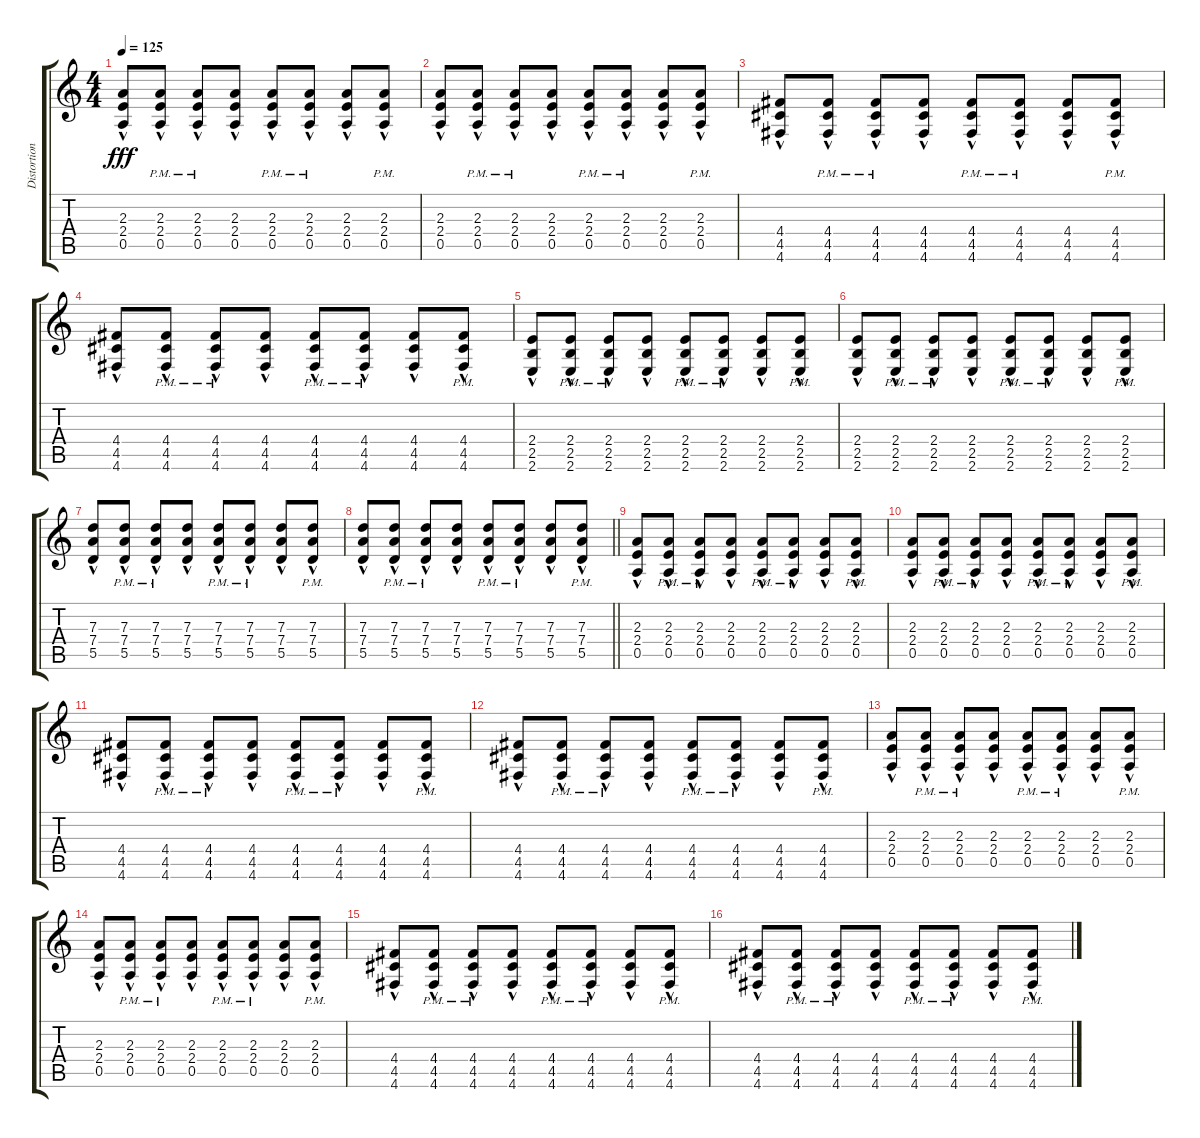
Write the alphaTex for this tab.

\track ("Distortion Guitar 1" "Distortion") {instrument overdrivenguitar}
\staff {score tabs}
\tuning (E4 B3 G3 D3 A2 D2) {hide}
\ts (4 4)
\tempo 125
\clef g2
\ks c
(2.3 2.4 0.5{hac}).8{dy fff} (2.3{pm} 2.4{pm} 0.5{hac pm}).8 (2.3{pm} 2.4{pm} 0.5{hac pm}).8 (2.3 2.4 0.5{hac}).8 (2.3{pm} 2.4{pm} 0.5{hac pm}).8 (2.3{pm} 2.4{pm} 0.5{hac pm}).8 (2.3 2.4 0.5{hac}).8 (2.3{pm} 2.4{pm} 0.5{hac pm}).8 |
(2.3 2.4 0.5{hac}).8 (2.3{pm} 2.4{pm} 0.5{hac pm}).8 (2.3{pm} 2.4{pm} 0.5{hac pm}).8 (2.3 2.4 0.5{hac}).8 (2.3{pm} 2.4{pm} 0.5{hac pm}).8 (2.3{pm} 2.4{pm} 0.5{hac pm}).8 (2.3 2.4 0.5{hac}).8 (2.3{pm} 2.4{pm} 0.5{hac pm}).8 |
(4.4 4.5{hac} 4.6).8 (4.4{pm} 4.5{hac pm} 4.6{pm}).8 (4.4{pm} 4.5{hac pm} 4.6{pm}).8 (4.4 4.5{hac} 4.6).8 (4.4{pm} 4.5{hac pm} 4.6{pm}).8 (4.4{pm} 4.5{hac pm} 4.6{pm}).8 (4.4 4.5{hac} 4.6).8 (4.4{pm} 4.5{hac pm} 4.6{pm}).8 |
(4.4 4.5{hac} 4.6).8 (4.4{pm} 4.5{hac pm} 4.6{pm}).8 (4.4{pm} 4.5{hac pm} 4.6{pm}).8 (4.4 4.5{hac} 4.6).8 (4.4{pm} 4.5{hac pm} 4.6{pm}).8 (4.4{pm} 4.5{hac pm} 4.6{pm}).8 (4.4 4.5{hac} 4.6).8 (4.4{pm} 4.5{hac pm} 4.6{pm}).8 |
(2.4{hac} 2.5 2.6).8 (2.4{hac pm} 2.5{pm} 2.6{pm}).8 (2.4{hac pm} 2.5{pm} 2.6{pm}).8 (2.4{hac} 2.5 2.6).8 (2.4{hac pm} 2.5{pm} 2.6{pm}).8 (2.4{hac pm} 2.5{pm} 2.6{pm}).8 (2.4{hac} 2.5 2.6).8 (2.4{hac pm} 2.5{pm} 2.6{pm}).8 |
(2.4{hac} 2.5 2.6).8 (2.4{hac pm} 2.5{pm} 2.6{pm}).8 (2.4{hac pm} 2.5{pm} 2.6{pm}).8 (2.4{hac} 2.5 2.6).8 (2.4{hac pm} 2.5{pm} 2.6{pm}).8 (2.4{hac pm} 2.5{pm} 2.6{pm}).8 (2.4{hac} 2.5 2.6).8 (2.4{hac pm} 2.5{pm} 2.6{pm}).8 |
(7.3 7.4{hac} 5.5).8 (7.3{pm} 7.4{hac pm} 5.5{pm}).8 (7.3{pm} 7.4{hac pm} 5.5{pm}).8 (7.3 7.4{hac} 5.5).8 (7.3{pm} 7.4{hac pm} 5.5{pm}).8 (7.3{pm} 7.4{hac pm} 5.5{pm}).8 (7.3 7.4{hac} 5.5).8 (7.3{pm} 7.4{hac pm} 5.5{pm}).8 |
\barLineRight lightlight
(7.3 7.4{hac} 5.5).8 (7.3{pm} 7.4{hac pm} 5.5{pm}).8 (7.3{pm} 7.4{hac pm} 5.5{pm}).8 (7.3 7.4{hac} 5.5).8 (7.3{pm} 7.4{hac pm} 5.5{pm}).8 (7.3{pm} 7.4{hac pm} 5.5{pm}).8 (7.3 7.4{hac} 5.5).8 (7.3{pm} 7.4{hac pm} 5.5{pm}).8 |
(2.3 2.4 0.5{hac}).8 (2.3{pm} 2.4{pm} 0.5{hac pm}).8 (2.3{pm} 2.4{pm} 0.5{hac pm}).8 (2.3 2.4 0.5{hac}).8 (2.3{pm} 2.4{pm} 0.5{hac pm}).8 (2.3{pm} 2.4{pm} 0.5{hac pm}).8 (2.3 2.4 0.5{hac}).8 (2.3{pm} 2.4{pm} 0.5{hac pm}).8 |
(2.3 2.4 0.5{hac}).8 (2.3{pm} 2.4{pm} 0.5{hac pm}).8 (2.3{pm} 2.4{pm} 0.5{hac pm}).8 (2.3 2.4 0.5{hac}).8 (2.3{pm} 2.4{pm} 0.5{hac pm}).8 (2.3{pm} 2.4{pm} 0.5{hac pm}).8 (2.3 2.4 0.5{hac}).8 (2.3{pm} 2.4{pm} 0.5{hac pm}).8 |
(4.4 4.5{hac} 4.6).8 (4.4{pm} 4.5{hac pm} 4.6{pm}).8 (4.4{pm} 4.5{hac pm} 4.6{pm}).8 (4.4 4.5{hac} 4.6).8 (4.4{pm} 4.5{hac pm} 4.6{pm}).8 (4.4{pm} 4.5{hac pm} 4.6{pm}).8 (4.4 4.5{hac} 4.6).8 (4.4{pm} 4.5{hac pm} 4.6{pm}).8 |
(4.4 4.5{hac} 4.6).8 (4.4{pm} 4.5{hac pm} 4.6{pm}).8 (4.4{pm} 4.5{hac pm} 4.6{pm}).8 (4.4 4.5{hac} 4.6).8 (4.4{pm} 4.5{hac pm} 4.6{pm}).8 (4.4{pm} 4.5{hac pm} 4.6{pm}).8 (4.4 4.5{hac} 4.6).8 (4.4{pm} 4.5{hac pm} 4.6{pm}).8 |
(2.3 2.4 0.5{hac}).8 (2.3{pm} 2.4{pm} 0.5{hac pm}).8 (2.3{pm} 2.4{pm} 0.5{hac pm}).8 (2.3 2.4 0.5{hac}).8 (2.3{pm} 2.4{pm} 0.5{hac pm}).8 (2.3{pm} 2.4{pm} 0.5{hac pm}).8 (2.3 2.4 0.5{hac}).8 (2.3{pm} 2.4{pm} 0.5{hac pm}).8 |
(2.3 2.4 0.5{hac}).8 (2.3{pm} 2.4{pm} 0.5{hac pm}).8 (2.3{pm} 2.4{pm} 0.5{hac pm}).8 (2.3 2.4 0.5{hac}).8 (2.3{pm} 2.4{pm} 0.5{hac pm}).8 (2.3{pm} 2.4{pm} 0.5{hac pm}).8 (2.3 2.4 0.5{hac}).8 (2.3{pm} 2.4{pm} 0.5{hac pm}).8 |
(4.4 4.5{hac} 4.6).8 (4.4{pm} 4.5{hac pm} 4.6{pm}).8 (4.4{pm} 4.5{hac pm} 4.6{pm}).8 (4.4 4.5{hac} 4.6).8 (4.4{pm} 4.5{hac pm} 4.6{pm}).8 (4.4{pm} 4.5{hac pm} 4.6{pm}).8 (4.4 4.5{hac} 4.6).8 (4.4{pm} 4.5{hac pm} 4.6{pm}).8 |
(4.4 4.5{hac} 4.6).8 (4.4{pm} 4.5{hac pm} 4.6{pm}).8 (4.4{pm} 4.5{hac pm} 4.6{pm}).8 (4.4 4.5{hac} 4.6).8 (4.4{pm} 4.5{hac pm} 4.6{pm}).8 (4.4{pm} 4.5{hac pm} 4.6{pm}).8 (4.4 4.5{hac} 4.6).8 (4.4{pm} 4.5{hac pm} 4.6{pm}).8
